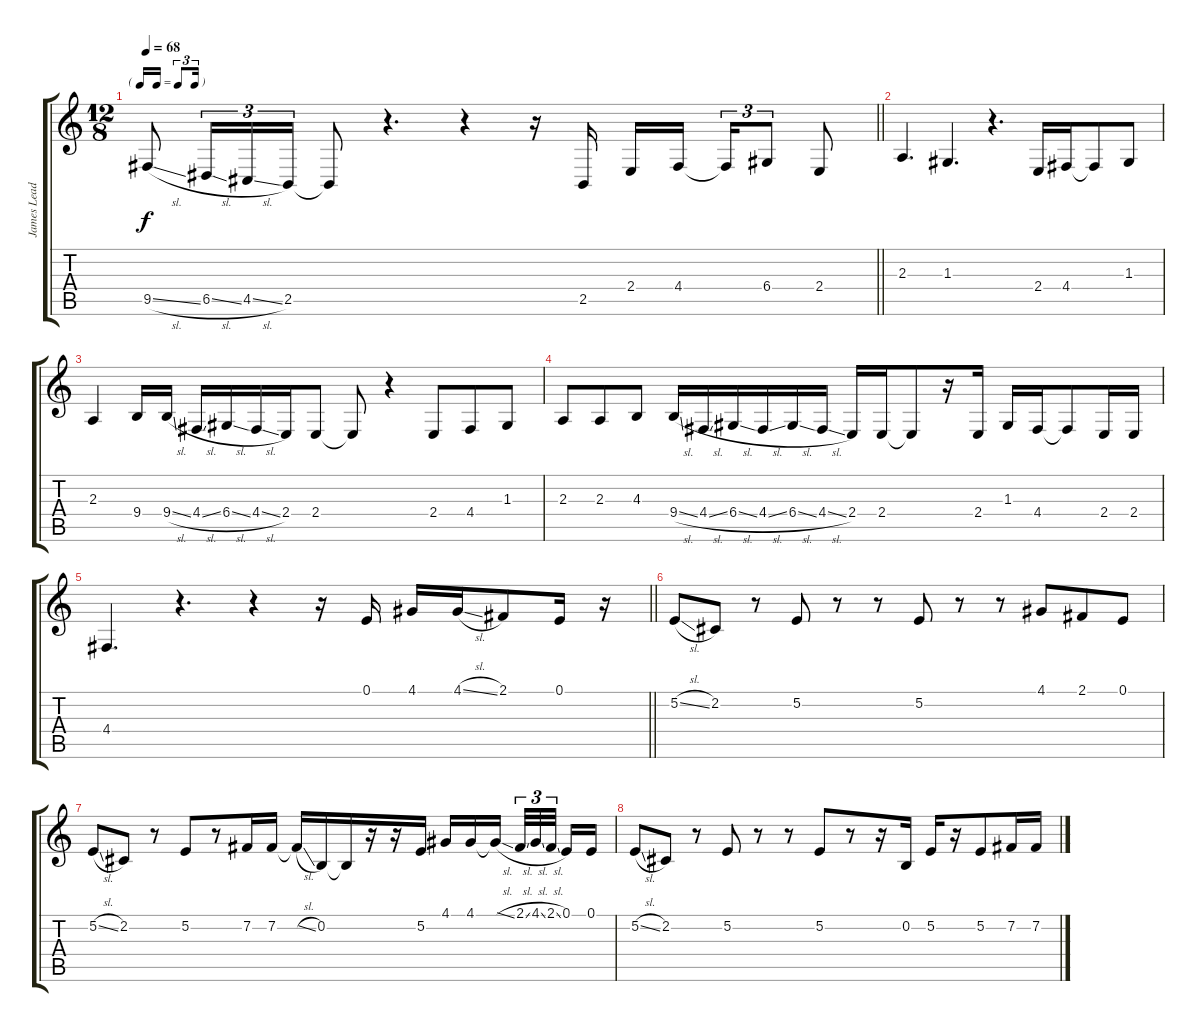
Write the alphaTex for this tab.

\track ("James Lead Vocals" "James Lead") {instrument voiceoohs}
\staff {score tabs}
\tuning (E4 B3 G3 D3 A2 E2) {hide}
\ts (12 8)
\tf triplet16th
\tempo 68
\clef g2
\barLineRight lightlight
\ks c
9.5{sl t}.8{dy f} 6.5{sl}.16{tu (3 2)} 4.5{sl}.16{tu (3 2)} 2.5.16{tu (3 2)} 2.5{t}.8 r.4{d} r.4 r.16 2.5.16 2.4.16 4.4.16{beam splitsecondary} 4.4{t}.16{tu (3 2)} 6.4.8{tu (3 2)} 2.4.8 |
2.3.4{d} 1.3.4{d} r.4{d} 2.4.16 4.4.16 4.4{t}.8 1.3.8 |
2.3.4 9.4.16 9.4{sl}.16 4.4{sl}.16 6.4{sl}.16 4.4{sl}.16 2.4.16 2.4.8 2.4{t}.8 r.4 2.4.8 4.4.8 1.3.8 |
2.3.8 2.3.8 4.3.8 9.4{sl}.16 4.4{sl}.16 6.4{sl}.16 4.4{sl}.16 6.4{sl}.16 4.4{sl}.16 2.4.16 2.4.16 2.4{t}.8 r.16 2.4.16 1.3.16 4.4.16 4.4{t}.8 2.4.16 2.4.16 |
\barLineRight lightlight
4.4.4{d} r.4{d} r.4 r.16 0.1.16 4.1.16 4.1{sl}.16 2.1.8 0.1.16 r.16 |
5.2{sl}.8 2.2.8 r.8 5.2.8 r.8 r.8 5.2.8 r.8 r.8 4.1.8 2.1.8 0.1.8 |
5.2{sl}.8 2.2.8 r.8 5.2.8 r.8 7.2.16 7.2.16 7.2{sl t}.16 0.2.16 0.2{t}.16 r.16 r.16 5.2.16 4.1.16 4.1.16 4.1{sl t}.16{beam splitsecondary} 2.1{sl}.32{tu (3 2)} 4.1{sl}.32{tu (3 2)} 2.1{sl}.32{tu (3 2) beam splitsecondary} 0.1.16 0.1.16 |
5.2{sl}.8 2.2.8 r.8 5.2.8 r.8 r.8 5.2.8 r.8 r.16 0.2.16 5.2.16 r.16 5.2.8 7.2.16 7.2.16
